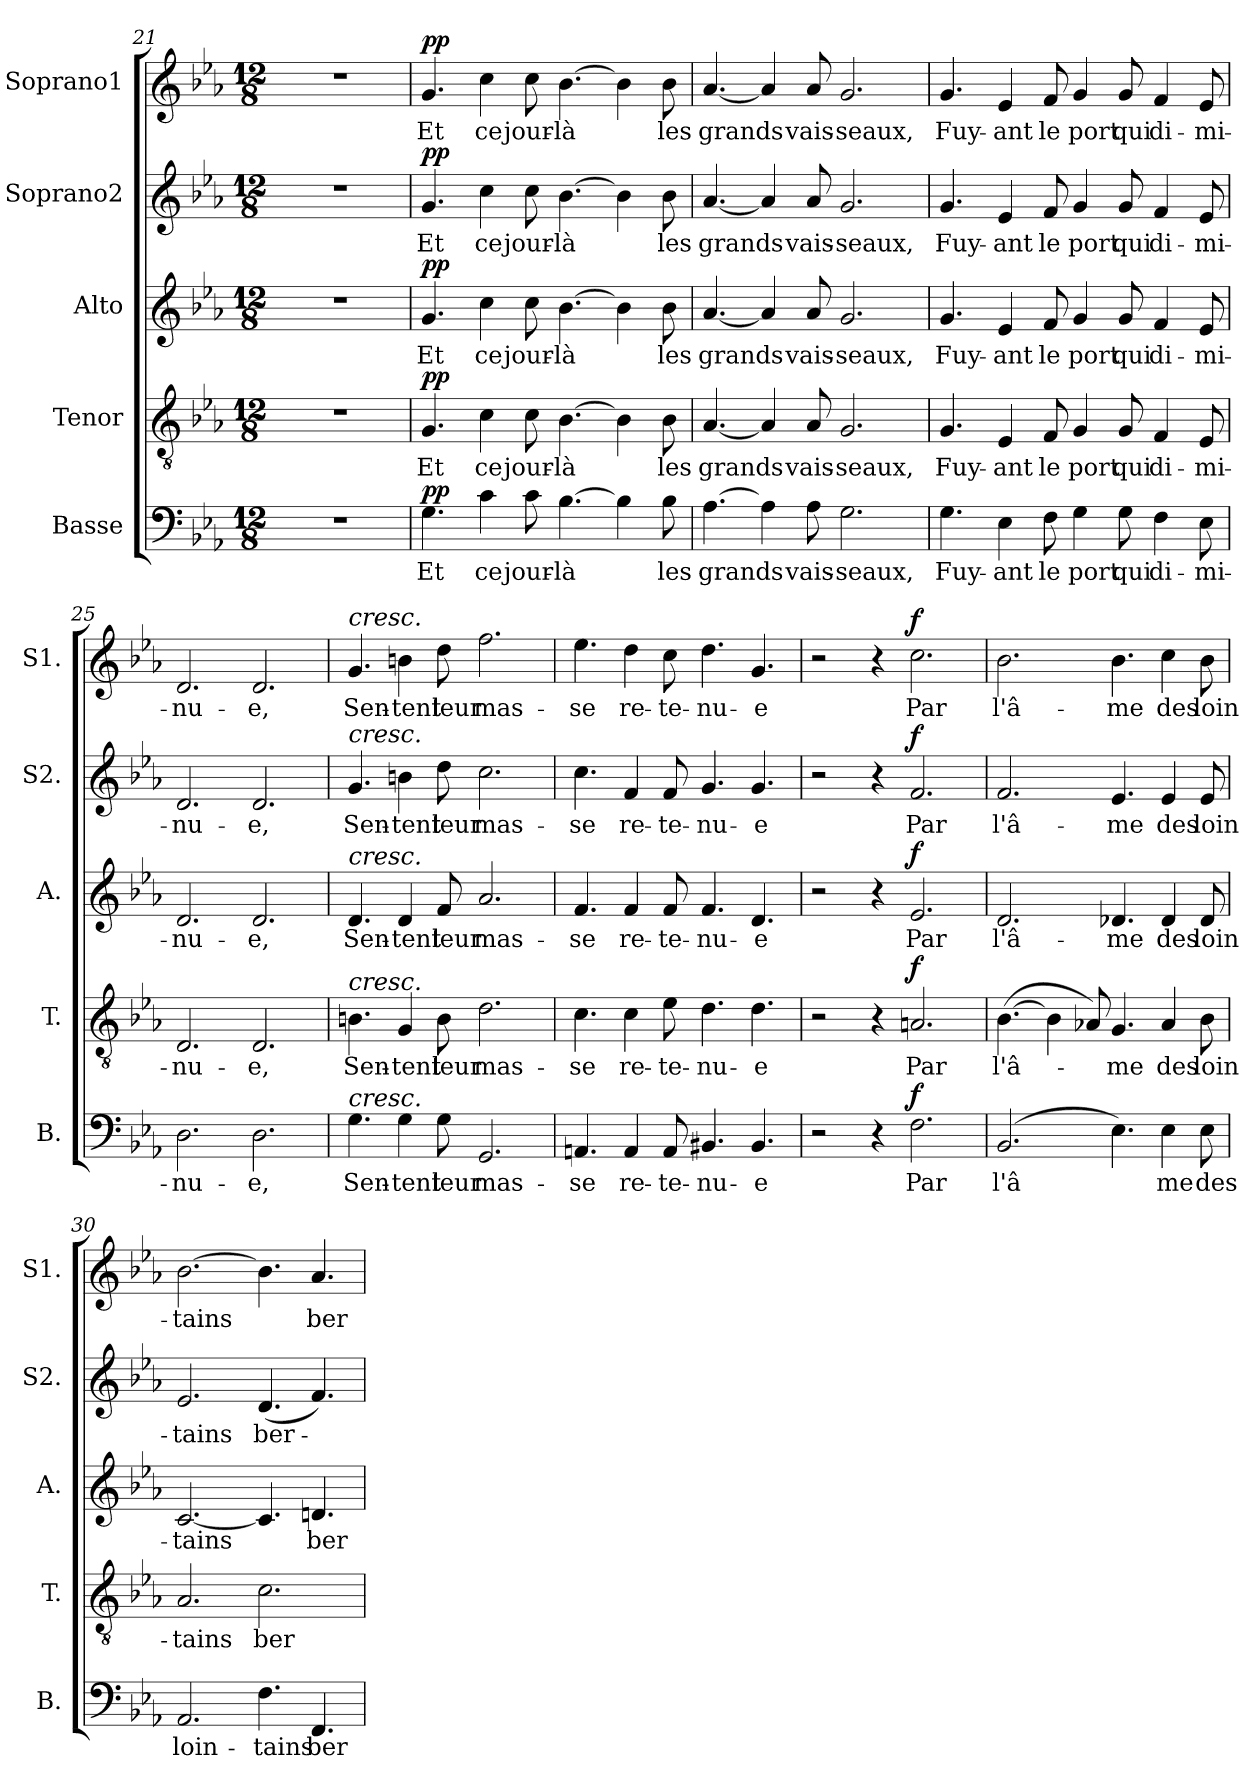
**kern	**text	**dynam	**kern	**text	**dynam	**kern	**text	**dynam	**kern	**text	**dynam	**kern	**text	**dynam
*part5	*part5	*part5	*part4	*part4	*part4	*part3	*part3	*part3	*part2	*part2	*part2	*part1	*part1	*part1
*staff5	*staff5	*staff5	*staff4	*staff4	*staff4	*staff3	*staff3	*staff3	*staff2	*staff2	*staff2	*staff1	*staff1	*staff1
*I"Basse	*	*	*I"Tenor	*	*	*I"Alto	*	*	*I"Soprano2	*	*	*I"Soprano1	*	*
*I'B.	*	*	*I'T.	*	*	*I'A.	*	*	*I'S2.	*	*	*I'S1.	*	*
*clefF4	*	*	*clefGv2	*	*	*clefG2	*	*	*clefG2	*	*	*clefG2	*	*
*k[b-e-a-]	*	*	*k[b-e-a-]	*	*	*k[b-e-a-]	*	*	*k[b-e-a-]	*	*	*k[b-e-a-]	*	*
*M12/8	*	*	*M12/8	*	*	*M12/8	*	*	*M12/8	*	*	*M12/8	*	*
=21	=21	=21	=21	=21	=21	=21	=21	=21	=21	=21	=21	=21	=21	=21
1.r	.	.	1.r	.	.	1.r	.	.	1.r	.	.	1.r	.	.
=22	=22	=22	=22	=22	=22	=22	=22	=22	=22	=22	=22	=22	=22	=22
!	!LO:LY:b	!LO:DY:a	!	!LO:LY:b	!LO:DY:a	!	!LO:LY:b	!LO:DY:a	!	!LO:LY:b	!LO:DY:a	!	!LO:LY:b	!LO:DY:a
4.G\	Et	pp	4.G/	Et	pp	4.g/	Et	pp	4.g/	Et	pp	4.g/	Et	pp
!	!LO:LY:b	!	!	!LO:LY:b	!	!	!LO:LY:b	!	!	!LO:LY:b	!	!	!LO:LY:b	!
4c\	ce	.	4c\	ce	.	4cc\	ce	.	4cc\	ce	.	4cc\	ce	.
!	!LO:LY:b	!	!	!LO:LY:b	!	!	!LO:LY:b	!	!	!LO:LY:b	!	!	!LO:LY:b	!
8c\	jour-	.	8c\	jour-	.	8cc\	jour-	.	8cc\	jour-	.	8cc\	jour-	.
!	!LO:LY:b	!	!	!LO:LY:b	!	!	!LO:LY:b	!	!	!LO:LY:b	!	!	!LO:LY:b	!
[4.B-\	-là	.	[4.B-\	-là	.	[4.b-\	-là	.	[4.b-\	-là	.	[4.b-\	-là	.
4B-\]	.	.	4B-\]	.	.	4b-\]	.	.	4b-\]	.	.	4b-\]	.	.
!	!LO:LY:b	!	!	!LO:LY:b	!	!	!LO:LY:b	!	!	!LO:LY:b	!	!	!LO:LY:b	!
8B-\	les	.	8B-\	les	.	8b-\	les	.	8b-\	les	.	8b-\	les	.
=23	=23	=23	=23	=23	=23	=23	=23	=23	=23	=23	=23	=23	=23	=23
!	!LO:LY:b	!	!	!LO:LY:b	!	!	!LO:LY:b	!	!	!LO:LY:b	!	!	!LO:LY:b	!
[4.A-\	grands	.	[4.A-/	grands	.	[4.a-/	grands	.	[4.a-/	grands	.	[4.a-/	grands	.
4A-\]	.	.	4A-/]	.	.	4a-/]	.	.	4a-/]	.	.	4a-/]	.	.
!	!LO:LY:b	!	!	!LO:LY:b	!	!	!LO:LY:b	!	!	!LO:LY:b	!	!	!LO:LY:b	!
8A-\	vais-	.	8A-/	vais-	.	8a-/	vais-	.	8a-/	vais-	.	8a-/	vais-	.
!	!LO:LY:b	!	!	!LO:LY:b	!	!	!LO:LY:b	!	!	!LO:LY:b	!	!	!LO:LY:b	!
2.G\	-seaux,	.	2.G/	-seaux,	.	2.g/	-seaux,	.	2.g/	-seaux,	.	2.g/	-seaux,	.
=24	=24	=24	=24	=24	=24	=24	=24	=24	=24	=24	=24	=24	=24	=24
!	!LO:LY:b	!	!	!LO:LY:b	!	!	!LO:LY:b	!	!	!LO:LY:b	!	!	!LO:LY:b	!
4.G\	Fuy-	.	4.G/	Fuy-	.	4.g/	Fuy-	.	4.g/	Fuy-	.	4.g/	Fuy-	.
!	!LO:LY:b	!	!	!LO:LY:b	!	!	!LO:LY:b	!	!	!LO:LY:b	!	!	!LO:LY:b	!
4E-\	-ant	.	4E-/	-ant	.	4e-/	-ant	.	4e-/	-ant	.	4e-/	-ant	.
!	!LO:LY:b	!	!	!LO:LY:b	!	!	!LO:LY:b	!	!	!LO:LY:b	!	!	!LO:LY:b	!
8F\	le	.	8F/	le	.	8f/	le	.	8f/	le	.	8f/	le	.
!	!LO:LY:b	!	!	!LO:LY:b	!	!	!LO:LY:b	!	!	!LO:LY:b	!	!	!LO:LY:b	!
4G\	port	.	4G/	port	.	4g/	port	.	4g/	port	.	4g/	port	.
!	!LO:LY:b	!	!	!LO:LY:b	!	!	!LO:LY:b	!	!	!LO:LY:b	!	!	!LO:LY:b	!
8G\	qui	.	8G/	qui	.	8g/	qui	.	8g/	qui	.	8g/	qui	.
!	!LO:LY:b	!	!	!LO:LY:b	!	!	!LO:LY:b	!	!	!LO:LY:b	!	!	!LO:LY:b	!
4F\	di-	.	4F/	di-	.	4f/	di-	.	4f/	di-	.	4f/	di-	.
!	!LO:LY:b	!	!	!LO:LY:b	!	!	!LO:LY:b	!	!	!LO:LY:b	!	!	!LO:LY:b	!
8E-\	-mi-	.	8E-/	-mi-	.	8e-/	-mi-	.	8e-/	-mi-	.	8e-/	-mi-	.
=25	=25	=25	=25	=25	=25	=25	=25	=25	=25	=25	=25	=25	=25	=25
!	!LO:LY:b	!	!	!LO:LY:b	!	!	!LO:LY:b	!	!	!LO:LY:b	!	!	!LO:LY:b	!
2.D\	-nu-	.	2.D/	-nu-	.	2.d/	-nu-	.	2.d/	-nu-	.	2.d/	-nu-	.
!	!LO:LY:b	!	!	!LO:LY:b	!	!	!LO:LY:b	!	!	!LO:LY:b	!	!	!LO:LY:b	!
2.D\	-e,	.	2.D/	-e,	.	2.d/	-e,	.	2.d/	-e,	.	2.d/	-e,	.
=26	=26	=26	=26	=26	=26	=26	=26	=26	=26	=26	=26	=26	=26	=26
!	!	!	!	!	!	!	!	!	!	!	!	!LO:TX:a:i:t=cresc.	!	!
!	!	!	!	!	!	!	!	!	!LO:TX:a:i:t=cresc.	!	!	!	!	!
!	!	!	!	!	!	!LO:TX:a:i:t=cresc.	!	!	!	!	!	!	!	!
!	!	!	!LO:TX:a:i:t=cresc.	!	!	!	!	!	!	!	!	!	!	!
!LO:TX:a:i:t=cresc.	!	!	!	!	!	!	!	!	!	!	!	!	!	!
!	!LO:LY:b	!	!	!LO:LY:b	!	!	!LO:LY:b	!	!	!LO:LY:b	!	!	!LO:LY:b	!
4.G\	Sen-	.	4.Bn\	Sen-	.	4.d/	Sen-	.	4.g/	Sen-	.	4.g/	Sen-	.
!	!LO:LY:b	!	!	!LO:LY:b	!	!	!LO:LY:b	!	!	!LO:LY:b	!	!	!LO:LY:b	!
4G\	-tent	.	4G/	-tent	.	4d/	-tent	.	4bn\	-tent	.	4bn\	-tent	.
!	!LO:LY:b	!	!	!LO:LY:b	!	!	!LO:LY:b	!	!	!LO:LY:b	!	!	!LO:LY:b	!
8G\	leur	.	8B\	leur	.	8f/	leur	.	8dd\	leur	.	8dd\	leur	.
!	!LO:LY:b	!	!	!LO:LY:b	!	!	!LO:LY:b	!	!	!LO:LY:b	!	!	!LO:LY:b	!
2.GG/	mas-	.	2.d\	mas-	.	2.a-/	mas-	.	2.cc\	mas-	.	2.ff\	mas-	.
=27	=27	=27	=27	=27	=27	=27	=27	=27	=27	=27	=27	=27	=27	=27
!	!LO:LY:b	!	!	!LO:LY:b	!	!	!LO:LY:b	!	!	!LO:LY:b	!	!	!LO:LY:b	!
4.AAn/	-se	.	4.c\	-se	.	4.f/	-se	.	4.cc\	-se	.	4.ee-\	-se	.
!	!LO:LY:b	!	!	!LO:LY:b	!	!	!LO:LY:b	!	!	!LO:LY:b	!	!	!LO:LY:b	!
4AA/	re-	.	4c\	re-	.	4f/	re-	.	4f/	re-	.	4dd\	re-	.
!	!LO:LY:b	!	!	!LO:LY:b	!	!	!LO:LY:b	!	!	!LO:LY:b	!	!	!LO:LY:b	!
8AA/	-te-	.	8e-\	-te-	.	8f/	-te-	.	8f/	-te-	.	8cc\	-te-	.
!	!LO:LY:b	!	!	!LO:LY:b	!	!	!LO:LY:b	!	!	!LO:LY:b	!	!	!LO:LY:b	!
4.BB#X/	-nu-	.	4.d\	-nu-	.	4.f/	-nu-	.	4.g/	-nu-	.	4.dd\	-nu-	.
!	!LO:LY:b	!	!	!LO:LY:b	!	!	!LO:LY:b	!	!	!LO:LY:b	!	!	!LO:LY:b	!
4.BB#/	-e	.	4.d\	-e	.	4.d/	-e	.	4.g/	-e	.	4.g/	-e	.
=28	=28	=28	=28	=28	=28	=28	=28	=28	=28	=28	=28	=28	=28	=28
2r	.	.	2r	.	.	2r	.	.	2r	.	.	2r	.	.
4r	.	.	4r	.	.	4r	.	.	4r	.	.	4r	.	.
!	!LO:LY:b	!LO:DY:a	!	!LO:LY:b	!LO:DY:a	!	!LO:LY:b	!LO:DY:a	!	!LO:LY:b	!LO:DY:a	!	!LO:LY:b	!LO:DY:a
2.F\	Par	f	2.An/	Par	f	2.e-/	Par	f	2.f/	Par	f	2.cc\	Par	f
=29	=29	=29	=29	=29	=29	=29	=29	=29	=29	=29	=29	=29	=29	=29
!	!LO:LY:b	!	!	!LO:LY:b	!	!	!LO:LY:b	!	!	!LO:LY:b	!	!	!LO:LY:b	!
(2.BB-/	l'â	.	([4.B-\	l'â-	.	2.d/	l'â-	.	2.f/	l'â-	.	2.b-\	l'â-	.
.	.	.	4B-\]	.	.	.	.	.	.	.	.	.	.	.
.	.	.	8A-X/)	.	.	.	.	.	.	.	.	.	.	.
!	!	!	!	!LO:LY:b	!	!	!LO:LY:b	!	!	!LO:LY:b	!	!	!LO:LY:b	!
4.E-\)	.	.	4.G/	-me	.	4.d-X/	-me	.	4.e-/	-me	.	4.b-\	-me	.
!	!LO:LY:b	!	!	!LO:LY:b	!	!	!LO:LY:b	!	!	!LO:LY:b	!	!	!LO:LY:b	!
4E-\	-me	.	4A-/	des	.	4d-/	des	.	4e-/	des	.	4cc\	des	.
!	!LO:LY:b	!	!	!LO:LY:b	!	!	!LO:LY:b	!	!	!LO:LY:b	!	!	!LO:LY:b	!
8E-\	des	.	8B-\	loin-	.	8d-/	loin-	.	8e-/	loin-	.	8b-\	loin-	.
=30	=30	=30	=30	=30	=30	=30	=30	=30	=30	=30	=30	=30	=30	=30
!	!LO:LY:b	!	!	!LO:LY:b	!	!	!LO:LY:b	!	!	!LO:LY:b	!	!	!LO:LY:b	!
2.AA-/	loin-	.	2.A-/	-tains	.	[2.c/	-tains	.	2.e-/	-tains	.	[2.b-\	-tains	.
!	!LO:LY:b	!	!	!LO:LY:b	!	!	!	!	!	!LO:LY:b	!	!	!	!
4.F\	-tains	.	2.c\	ber-	.	4.c/]	.	.	(4.d/	ber-	.	4.b-\]	.	.
!	!LO:LY:b	!	!	!	!	!	!LO:LY:b	!	!	!	!	!	!LO:LY:b	!
4.FF/	ber-	.	.	.	.	4.dn/	ber-	.	4.f/)	.	.	4.a-/	ber-	.
=	=	=	=	=	=	=	=	=	=	=	=	=	=	=
*-	*-	*-	*-	*-	*-	*-	*-	*-	*-	*-	*-	*-	*-	*-
